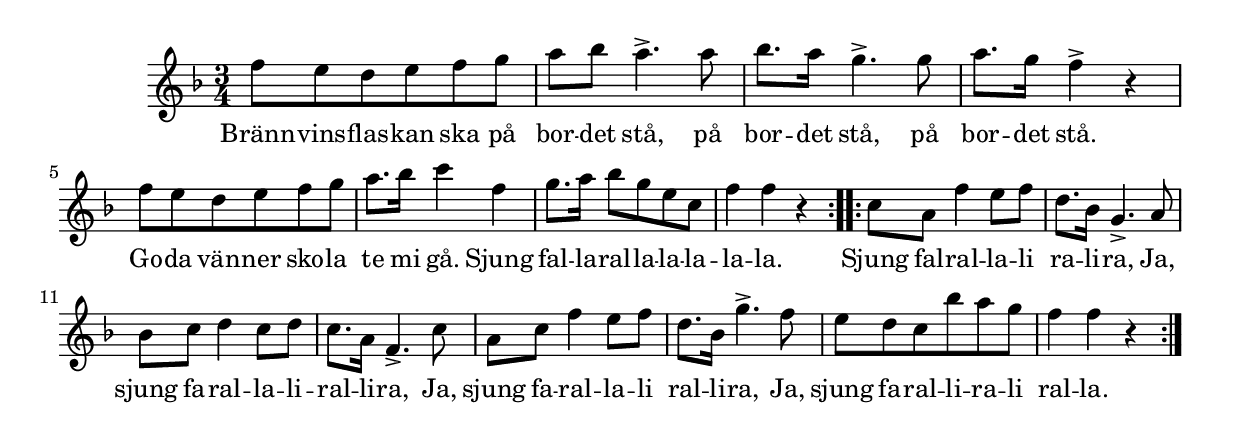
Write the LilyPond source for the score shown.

{
\time 3/4
\key f \major

\repeat volta 2 { 
 f''8 e'' d'' e'' f'' g''  | 
 a'' bes'' a''4.-> a''8  | 
 bes''8. a''16 g''4.-> g''8  | 
 a''8. g''16 f''4-> r  | 
 f''8 e'' d'' e'' f'' g''  | 
 a''8. bes''16 c'''4 f''  | 
 g''8. a''16 bes''8 g'' e'' c''  | 
 f''4 f'' r  |
 } %( endrepeat )% 
 
\repeat volta 2 { 
 c''8 a' f''4 e''8 f''  | 
 d''8. bes'16 g'4.-> a'8  | 
 bes' c'' d''4 c''8 d''  | 
 c''8. a'16 f'4.-> c''8  | 
 a' c'' f''4 e''8 f''  | 
 d''8. bes'16 g''4.-> f''8  | 
 e'' d'' c'' bes'' a'' g''  | 
 f''4 f'' r  |
 } %( endrepeat )% 
 }
 \addlyrics {
     Bränn -- vins -- flas -- kan ska på bor -- det stå, på bor -- det stå, på bor -- det stå.
     Go -- da vän -- ner sko -- la te mi gå. Sjung fal -- la -- ral -- la -- la -- la -- la -- la.
     Sjung fal -- ral -- la -- li ra -- li -- ra, Ja, sjung fa -- ral -- la -- li -- ral -- li -- ra, Ja,
     sjung fa -- ral -- la -- li ral -- li -- ra, Ja, sjung fa -- ral -- li -- ra -- li ral -- la.
}
